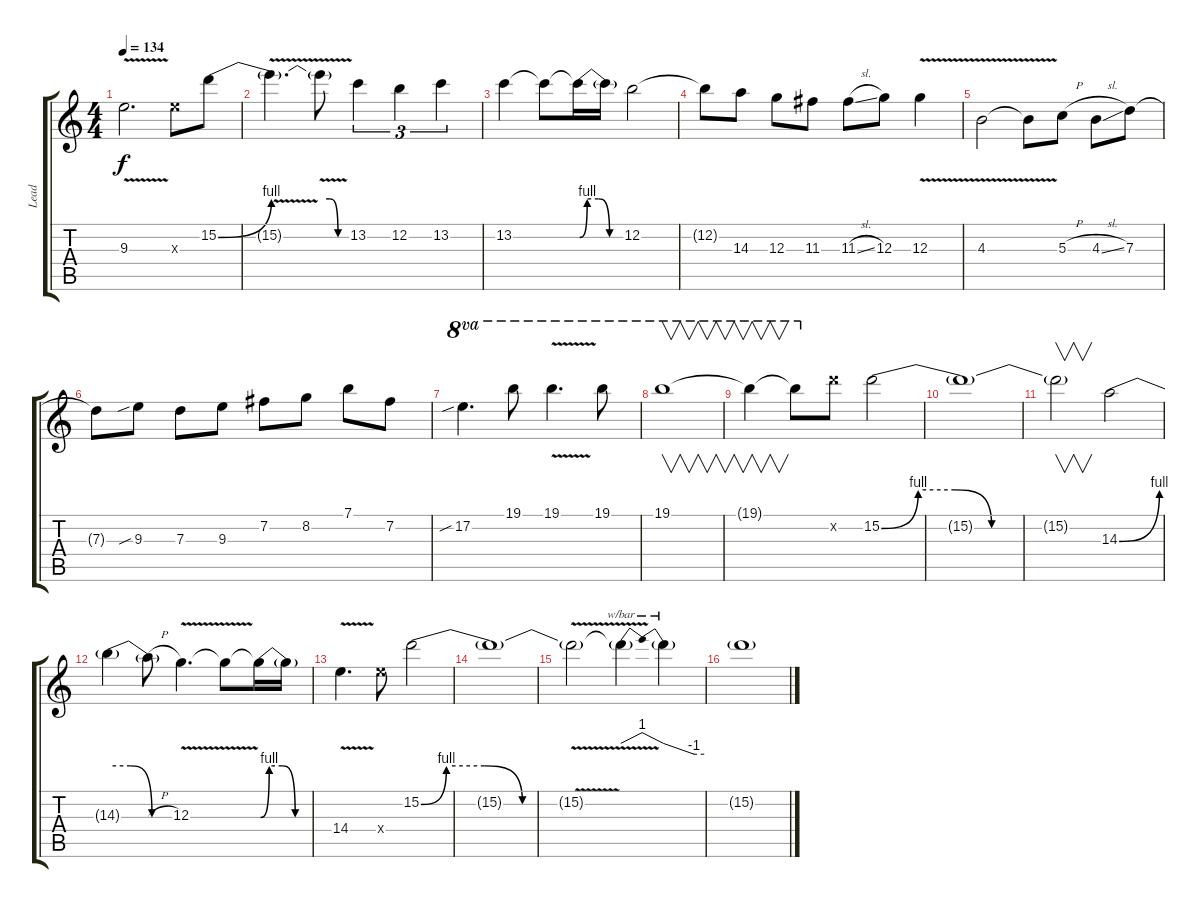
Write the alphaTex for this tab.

\track ("Lead" "Lead") {instrument overdrivenguitar}
\staff {score tabs}
\tuning (E4 B3 G3 D3 A2 E2) {hide}
\ts (4 4)
\tempo 134
\clef g2
\ks c
9.3{v}.2{d dy f} 9.3{x}.8 15.2{be (bend 0 0 60 4)}.8 |
15.2{v t}.4{d} 15.2{be (custom 0 4 20 4 40 0 60 0) t}.8 13.2.4{tu (3 2)} 12.2.4{tu (3 2)} 13.2.4{tu (3 2)} |
13.2.4 13.2{t}.8 13.2{be (custom 0 0 10 4 25 4 40 0 60 0) t}.16 13.2{t}.16 12.2.2 |
12.2{t}.8 14.3.8 12.3.8 11.3.8 11.3{sl}.8 12.3.8 12.3{v}.4 |
4.3{v}.2 4.3{t}.8 5.3{h}.8 4.3{sl}.8 7.3.8 |
7.3{t}.8 9.3{sib}.8 7.3.8 9.3.8 7.2.8 8.2.8 7.1.8 7.2.8 |
17.2{sib}.4{d ot 8va} 19.1.8{ot 8va} 19.1{v}.4{d ot 8va} 19.1.8{ot 8va} |
19.1.1{v ot 8va} |
19.1{t}.4{v ot 8va} 19.1{t}.8{ot 8va} 15.2{x}.8 15.2{be (custom 0 0 10 4 20 4 30 0 60 0)}.2 |
15.2{t}.1 |
15.2{t}.2{v} 14.3{be (bend 0 0 60 4)}.2 |
14.3{be (custom 0 4 20 4 40 0 60 0) t}.4 14.3{h t}.8 12.3{v}.4{d} 12.3{t}.8 12.3{be (custom 0 0 10 4 25 4 40 0 60 0) t}.16 12.3{t}.16 |
14.4{v}.4{d} 14.4{x}.8 15.2{be (custom 0 0 10 4 25 4 40 0 60 0)}.2 |
15.2{t}.1 |
15.2{v t}.2 15.2{t}.4{tbe (dip default 0 0 15 4 60 0)} 15.2{t}.4{tbe (custom default 0 0 45 -4 60 -4)} |
15.2{t}.1
